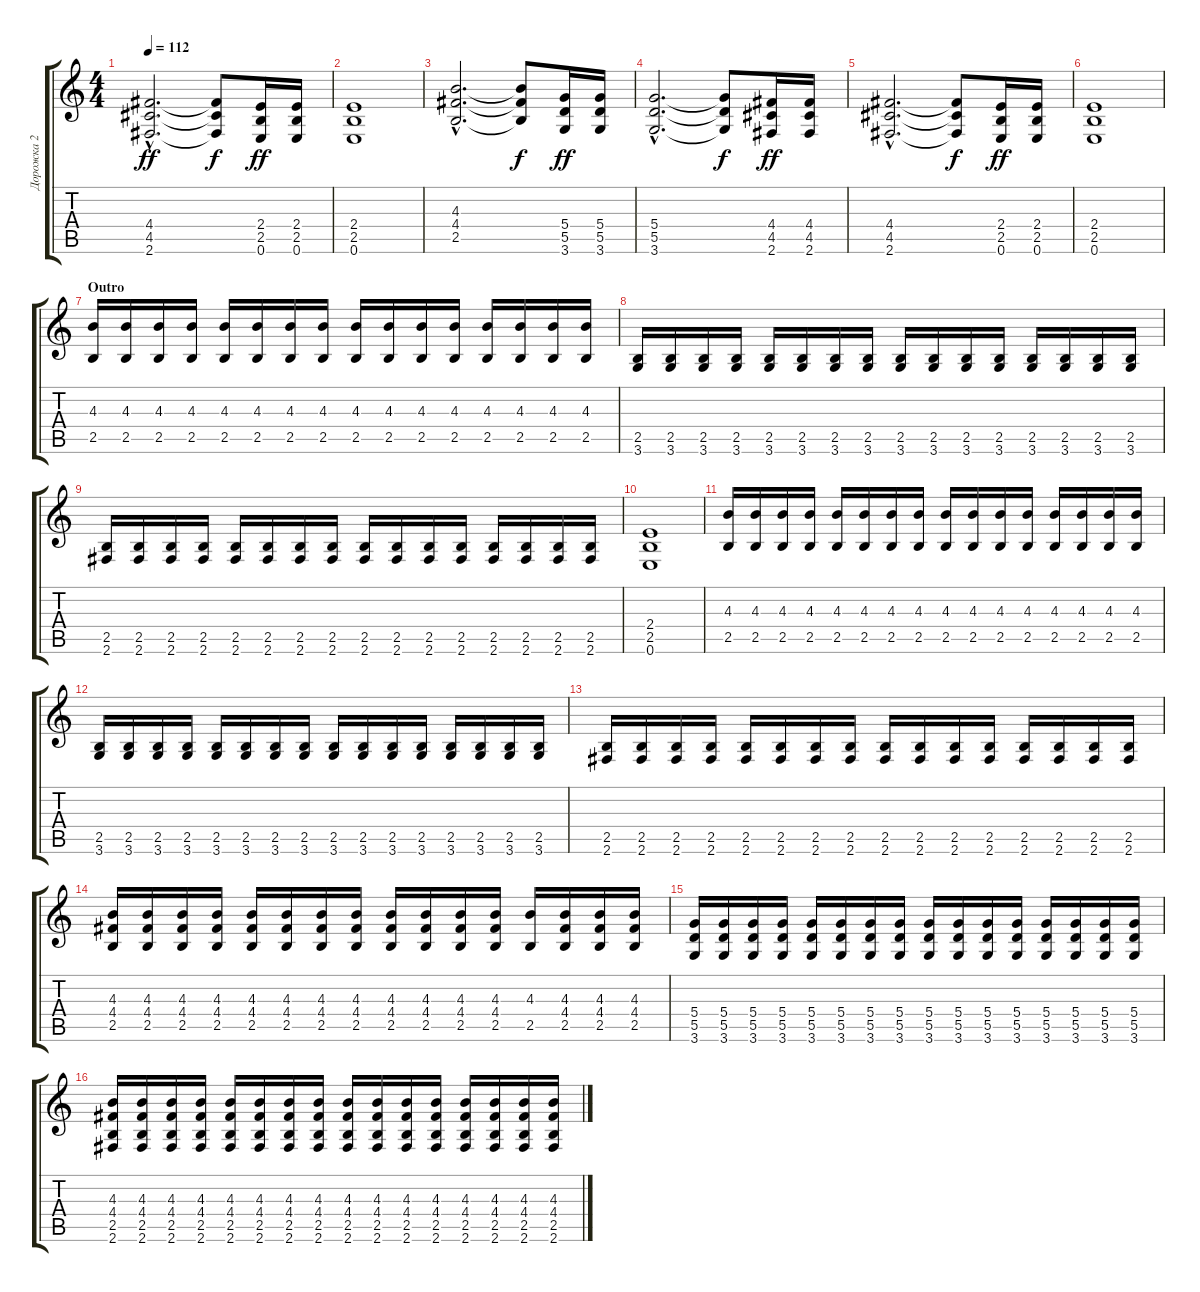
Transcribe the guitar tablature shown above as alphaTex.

\track ("Дорожка 2" "Дорожка 2") {instrument distortionguitar}
\staff {score tabs}
\tuning (E4 B3 G3 D3 A2 E2) {hide}
\ts (4 4)
\tempo 112
\clef g2
\ks c
(4.4{hac} 4.5{hac} 2.6{hac}).2{d dy ff} (4.4{t} 4.5{t} 2.6{t}).8{dy f} (2.4 2.5 0.6).16{dy ff} (2.4 2.5 0.6).16 |
(2.4 2.5 0.6).1 |
(4.3{hac} 4.4{hac} 2.5{hac}).2{d} (4.3{t} 4.4{t} 2.5{t}).8{dy f} (5.4 5.5 3.6).16{dy ff} (5.4 5.5 3.6).16 |
(5.4{hac} 5.5{hac} 3.6{hac}).2{d} (5.4{t} 5.5{t} 3.6{t}).8{dy f} (4.4 4.5 2.6).16{dy ff} (4.4 4.5 2.6).16 |
(4.4{hac} 4.5{hac} 2.6{hac}).2{d} (4.4{t} 4.5{t} 2.6{t}).8{dy f} (2.4 2.5 0.6).16{dy ff} (2.4 2.5 0.6).16 |
(2.4 2.5 0.6).1 |
\section ("" "Outro")
(4.3 2.5).16 (4.3 2.5).16 (4.3 2.5).16 (4.3 2.5).16 (4.3 2.5).16 (4.3 2.5).16 (4.3 2.5).16 (4.3 2.5).16 (4.3 2.5).16 (4.3 2.5).16 (4.3 2.5).16 (4.3 2.5).16 (4.3 2.5).16 (4.3 2.5).16 (4.3 2.5).16 (4.3 2.5).16 |
(2.5 3.6).16 (2.5 3.6).16 (2.5 3.6).16 (2.5 3.6).16 (2.5 3.6).16 (2.5 3.6).16 (2.5 3.6).16 (2.5 3.6).16 (2.5 3.6).16 (2.5 3.6).16 (2.5 3.6).16 (2.5 3.6).16 (2.5 3.6).16 (2.5 3.6).16 (2.5 3.6).16 (2.5 3.6).16 |
(2.5 2.6).16 (2.5 2.6).16 (2.5 2.6).16 (2.5 2.6).16 (2.5 2.6).16 (2.5 2.6).16 (2.5 2.6).16 (2.5 2.6).16 (2.5 2.6).16 (2.5 2.6).16 (2.5 2.6).16 (2.5 2.6).16 (2.5 2.6).16 (2.5 2.6).16 (2.5 2.6).16 (2.5 2.6).16 |
(2.4 2.5 0.6).1 |
(4.3 2.5).16 (4.3 2.5).16 (4.3 2.5).16 (4.3 2.5).16 (4.3 2.5).16 (4.3 2.5).16 (4.3 2.5).16 (4.3 2.5).16 (4.3 2.5).16 (4.3 2.5).16 (4.3 2.5).16 (4.3 2.5).16 (4.3 2.5).16 (4.3 2.5).16 (4.3 2.5).16 (4.3 2.5).16 |
(2.5 3.6).16 (2.5 3.6).16 (2.5 3.6).16 (2.5 3.6).16 (2.5 3.6).16 (2.5 3.6).16 (2.5 3.6).16 (2.5 3.6).16 (2.5 3.6).16 (2.5 3.6).16 (2.5 3.6).16 (2.5 3.6).16 (2.5 3.6).16 (2.5 3.6).16 (2.5 3.6).16 (2.5 3.6).16 |
(2.5 2.6).16 (2.5 2.6).16 (2.5 2.6).16 (2.5 2.6).16 (2.5 2.6).16 (2.5 2.6).16 (2.5 2.6).16 (2.5 2.6).16 (2.5 2.6).16 (2.5 2.6).16 (2.5 2.6).16 (2.5 2.6).16 (2.5 2.6).16 (2.5 2.6).16 (2.5 2.6).16 (2.5 2.6).16 |
(4.3 4.4 2.5).16 (4.3 4.4 2.5).16 (4.3 4.4 2.5).16 (4.3 4.4 2.5).16 (4.3 4.4 2.5).16 (4.3 4.4 2.5).16 (4.3 4.4 2.5).16 (4.3 4.4 2.5).16 (4.3 4.4 2.5).16 (4.3 4.4 2.5).16 (4.3 4.4 2.5).16 (4.3 4.4 2.5).16 (4.3 2.5).16 (4.3 4.4 2.5).16 (4.3 4.4 2.5).16 (4.3 4.4 2.5).16 |
(5.4 5.5 3.6).16 (5.4 5.5 3.6).16 (5.4 5.5 3.6).16 (5.4 5.5 3.6).16 (5.4 5.5 3.6).16 (5.4 5.5 3.6).16 (5.4 5.5 3.6).16 (5.4 5.5 3.6).16 (5.4 5.5 3.6).16 (5.4 5.5 3.6).16 (5.4 5.5 3.6).16 (5.4 5.5 3.6).16 (5.4 5.5 3.6).16 (5.4 5.5 3.6).16 (5.4 5.5 3.6).16 (5.4 5.5 3.6).16 |
(4.3 4.4 2.5 2.6).16 (4.3 4.4 2.5 2.6).16 (4.3 4.4 2.5 2.6).16 (4.3 4.4 2.5 2.6).16 (4.3 4.4 2.5 2.6).16 (4.3 4.4 2.5 2.6).16 (4.3 4.4 2.5 2.6).16 (4.3 4.4 2.5 2.6).16 (4.3 4.4 2.5 2.6).16 (4.3 4.4 2.5 2.6).16 (4.3 4.4 2.5 2.6).16 (4.3 4.4 2.5 2.6).16 (4.3 4.4 2.5 2.6).16 (4.3 4.4 2.5 2.6).16 (4.3 4.4 2.5 2.6).16 (4.3 4.4 2.5 2.6).16
